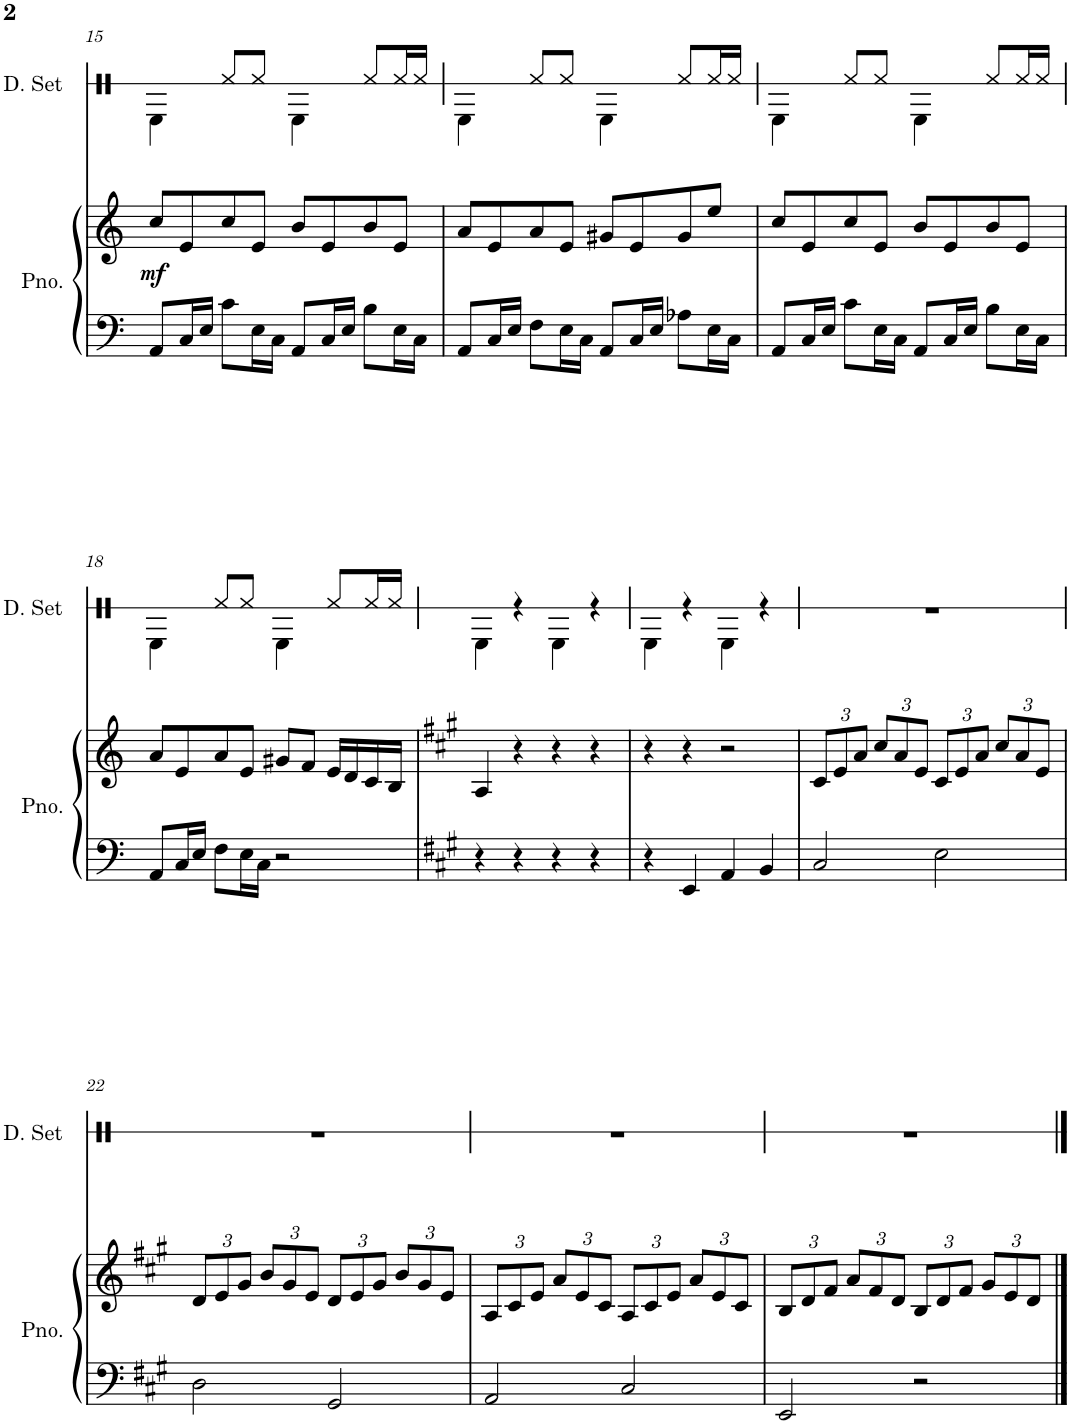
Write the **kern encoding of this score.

**kern	**kern	**dynam	**kern
*part2	*part2	*part2	*part1
*staff3	*staff2	*staff2/3	*staff1
*I"Piano	*	*	*I"Drumset
*I'Pno.	*	*	*I'D. Set
!!LO:PB:g=z
*clefF4	*clefG2	*	*clefX
*k[]	*k[]	*	*k[]
*M4/4	*M4/4	*	*M4/4
=15	=15	=15	=15
!	!	!LO:DY:b	!
8AA/L	8cc/L	mf	4RE\
16C/L	8e/	.	.
16E/JJ	.	.	.
8c\L	8cc/	.	8Rf/L
16E\L	8e/J	.	8Rf/J
16C\JJ	.	.	.
8AA/L	8b/L	.	4RE\
16C/L	8e/	.	.
16E/JJ	.	.	.
8B\L	8b/	.	8Rf/L
16E\L	8e/J	.	16Rf/L
16C\JJ	.	.	16Rf/JJ
=16	=16	=16	=16
8AA/L	8a/L	.	4RE\
16C/L	8e/	.	.
16E/JJ	.	.	.
8F\L	8a/	.	8Rf/L
16E\L	8e/J	.	8Rf/J
16C\JJ	.	.	.
8AA/L	8g#X/L	.	4RE\
16C/L	8e/	.	.
16E/JJ	.	.	.
8A-X\L	8g#/	.	8Rf/L
16E\L	8ee/J	.	16Rf/L
16C\JJ	.	.	16Rf/JJ
=17	=17	=17	=17
8AA/L	8cc/L	.	4RE\
16C/L	8e/	.	.
16E/JJ	.	.	.
8c\L	8cc/	.	8Rf/L
16E\L	8e/J	.	8Rf/J
16C\JJ	.	.	.
8AA/L	8b/L	.	4RE\
16C/L	8e/	.	.
16E/JJ	.	.	.
8B\L	8b/	.	8Rf/L
16E\L	8e/J	.	16Rf/L
16C\JJ	.	.	16Rf/JJ
!!LO:LB:g=z
=18	=18	=18	=18
8AA/L	8a/L	.	4RE\
16C/L	8e/	.	.
16E/JJ	.	.	.
8F\L	8a/	.	8Rf/L
16E\L	8e/J	.	8Rf/J
16C\JJ	.	.	.
2r	8g#X/L	.	4RE\
.	8f/J	.	.
.	16e/LL	.	8Rf/L
.	16d/	.	.
.	16c/	.	16Rf/L
.	16B/JJ	.	16Rf/JJ
=19	=19	=19	=19
*k[f#c#g#]	*k[f#c#g#]	*	*
4r	4A/	.	4RE\
4r	4r	.	4r
4r	4r	.	4RE\
4r	4r	.	4r
=20	=20	=20	=20
4r	4r	.	4RE\
4EE/	4r	.	4r
4AA/	2r	.	4RE\
4BB/	.	.	4r
=21	=21	=21	=21
*	*Xbrackettup	*	*
2C#/	12c#/L	.	1r
.	12e/	.	.
.	12a/J	.	.
.	12cc#/L	.	.
.	12a/	.	.
.	12e/J	.	.
2E\	12c#/L	.	.
.	12e/	.	.
.	12a/J	.	.
.	12cc#/L	.	.
.	12a/	.	.
.	12e/J	.	.
!!LO:LB:g=z
=22	=22	=22	=22
2D\	12d/L	.	1r
.	12e/	.	.
.	12g#/J	.	.
.	12b/L	.	.
.	12g#/	.	.
.	12e/J	.	.
2GG#/	12d/L	.	.
.	12e/	.	.
.	12g#/J	.	.
.	12b/L	.	.
.	12g#/	.	.
.	12e/J	.	.
=23	=23	=23	=23
2AA/	12A/L	.	1r
.	12c#/	.	.
.	12e/J	.	.
.	12a/L	.	.
.	12e/	.	.
.	12c#/J	.	.
2C#/	12A/L	.	.
.	12c#/	.	.
.	12e/J	.	.
.	12a/L	.	.
.	12e/	.	.
.	12c#/J	.	.
=24	=24	=24	=24
2EE/	12B/L	.	1r
.	12d/	.	.
.	12f#/J	.	.
.	12a/L	.	.
.	12f#/	.	.
.	12d/J	.	.
2r	12B/L	.	.
.	12d/	.	.
.	12f#/J	.	.
.	12g#/L	.	.
.	12e/	.	.
.	12d/J	.	.
==	==	==	==
*-	*-	*-	*-
